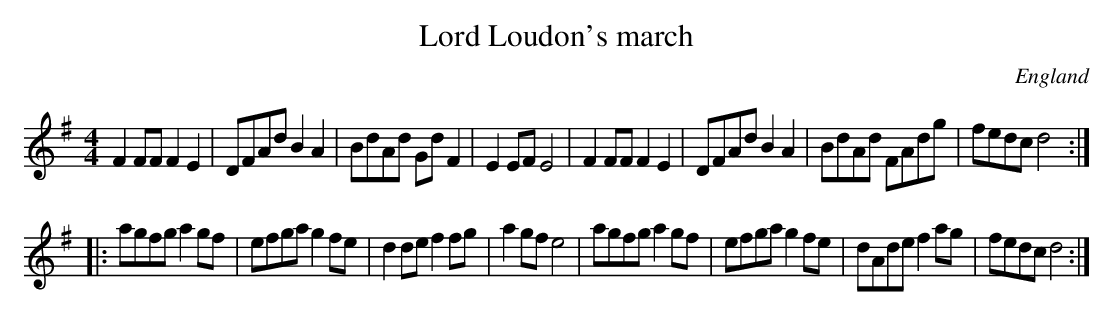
X:1
T:Lord Loudon's march
O:England
M:4/4
K:G
F2FF F2E2 | DFAd B2A2 | BdAd GdF2 | E2EF E4 |\
F2FF F2E2 | DFAd B2A2 | BdAd FAdg | fedc d4 :|*
|:agfg a2gf | efga g2fe | d2de f2fg | a2gf e4 |\
agfg a2gf | efga g2fe | dAde f2ag | fedc d4 :|**
